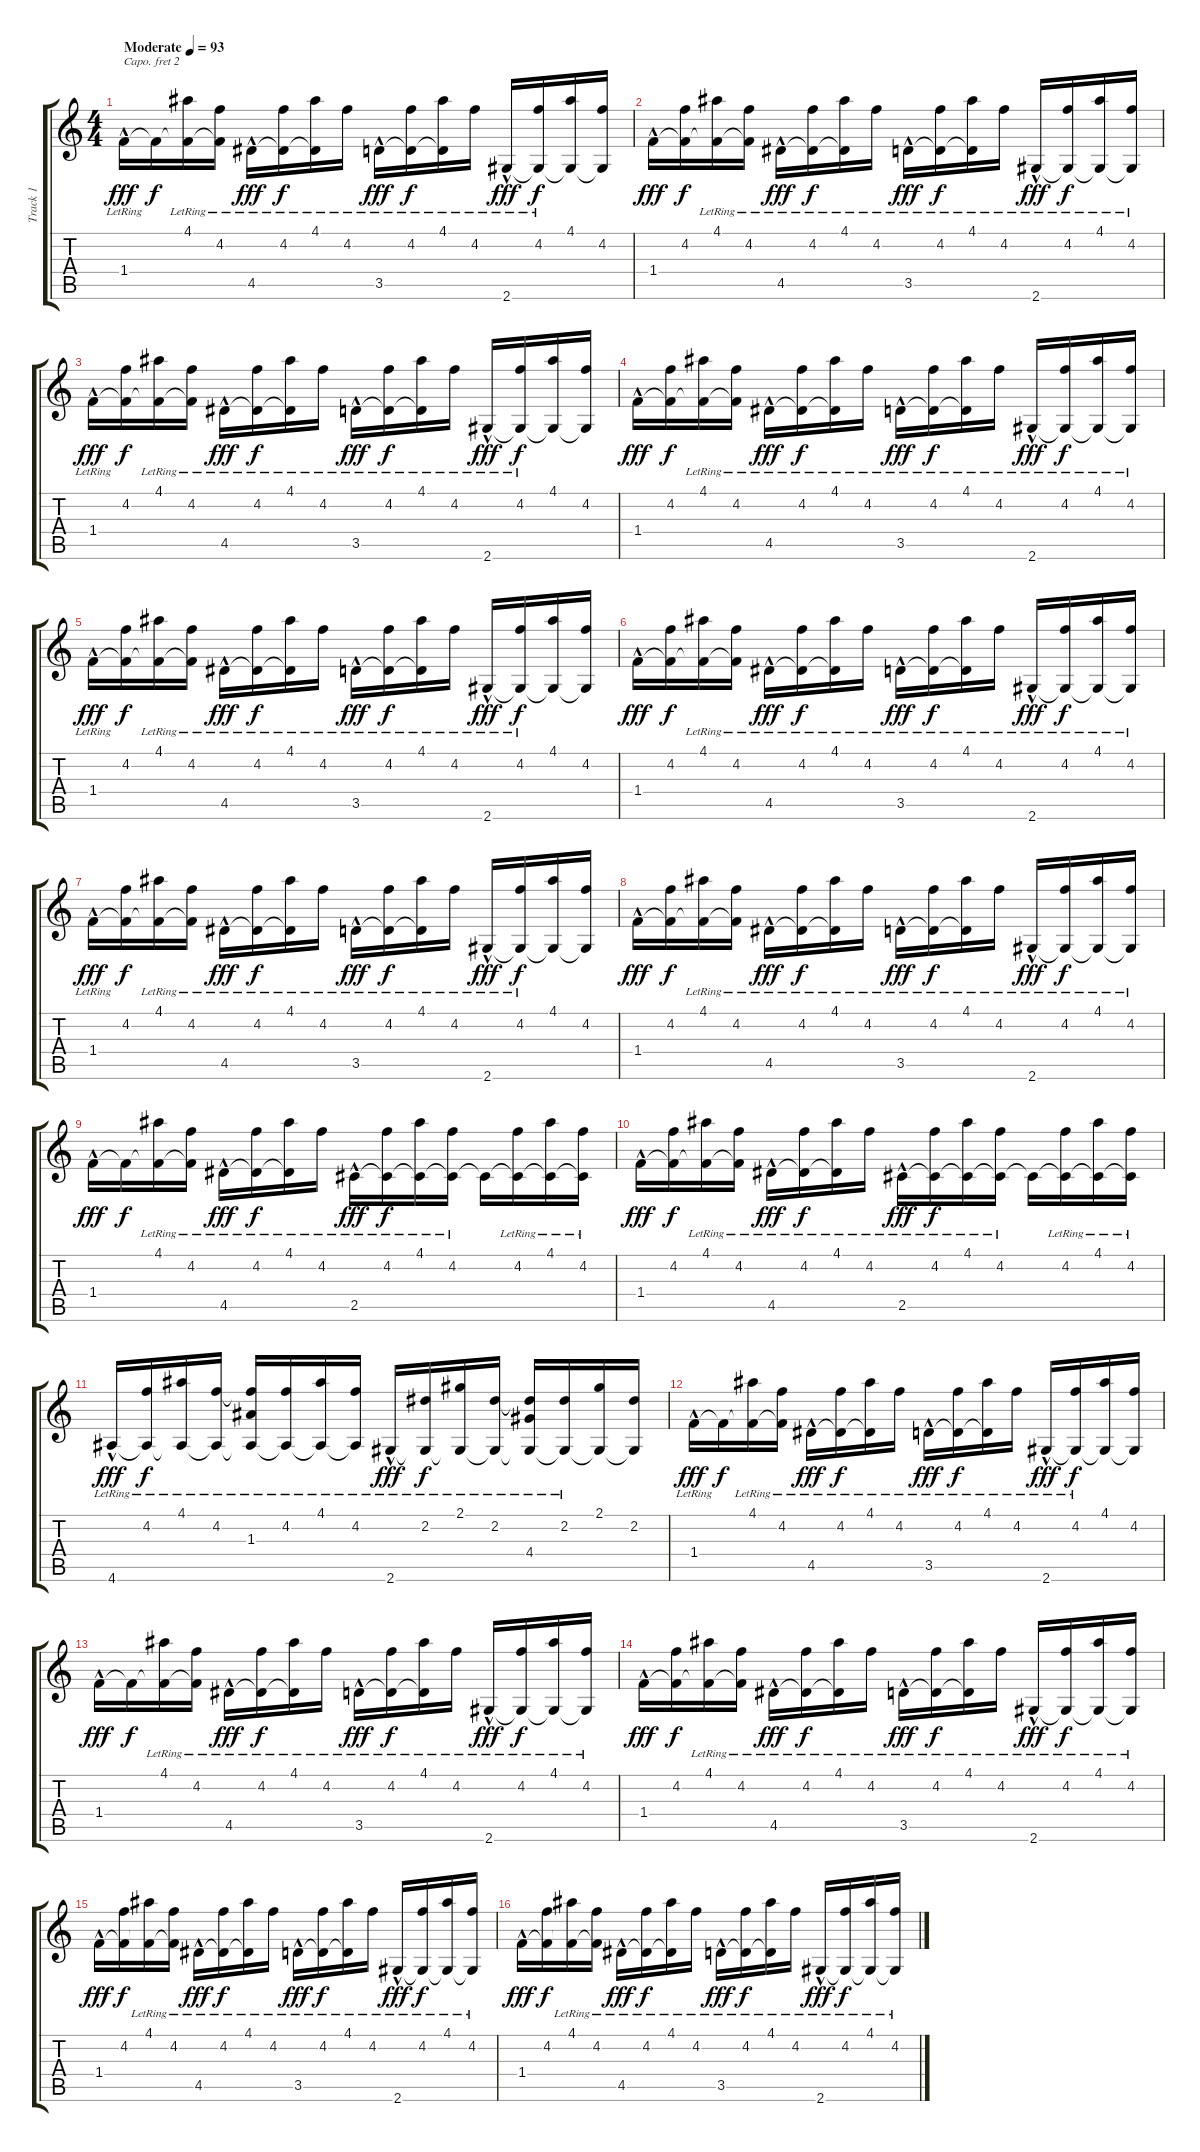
\track ("Track 1" "Track 1") {instrument acousticguitarsteel}
\staff {score tabs}
\capo 2
\tuning (E4 B3 G3 D3 A2 E2) {hide}
\ts (4 4)
\tempo (93 "Moderate")
\clef g2
\ks c
1.4{hac lr}.16{dy fff instrument acousticguitarsteel} 1.4{t}.16{dy f} (4.1{lr} 1.4{t}).16 (4.2{lr} 1.4{t}).16 4.5{hac lr}.16{dy fff} (4.2{lr} 4.5{t}).16{dy f} (4.1{lr} 4.5{t}).16 4.2{lr}.16 3.5{hac lr}.16{dy fff} (4.2{lr} 3.5{t}).16{dy f} (4.1{lr} 3.5{t}).16 4.2{lr}.16 2.6{hac lr}.16{dy fff} (4.2{lr} 2.6{t}).16{dy f} (4.1 2.6{t}).16 (4.2 2.6{t}).16 |
1.4{hac}.16{dy fff} (4.2 1.4{t}).16{dy f} (4.1{lr} 1.4{t}).16 (4.2{lr} 1.4{t}).16 4.5{hac lr}.16{dy fff} (4.2{lr} 4.5{t}).16{dy f} (4.1{lr} 4.5{t}).16 4.2{lr}.16 3.5{hac lr}.16{dy fff} (4.2{lr} 3.5{t}).16{dy f} (4.1{lr} 3.5{t}).16 4.2{lr}.16 2.6{hac lr}.16{dy fff} (4.2{lr} 2.6{t}).16{dy f} (4.1{lr} 2.6{t}).16 (4.2{lr} 2.6{t}).16 |
1.4{hac lr}.16{dy fff} (4.2 1.4{t}).16{dy f} (4.1{lr} 1.4{t}).16 (4.2{lr} 1.4{t}).16 4.5{hac lr}.16{dy fff} (4.2{lr} 4.5{t}).16{dy f} (4.1{lr} 4.5{t}).16 4.2{lr}.16 3.5{hac lr}.16{dy fff} (4.2{lr} 3.5{t}).16{dy f} (4.1{lr} 3.5{t}).16 4.2{lr}.16 2.6{hac lr}.16{dy fff} (4.2{lr} 2.6{t}).16{dy f} (4.1 2.6{t}).16 (4.2 2.6{t}).16 |
1.4{hac}.16{dy fff} (4.2 1.4{t}).16{dy f} (4.1{lr} 1.4{t}).16 (4.2{lr} 1.4{t}).16 4.5{hac lr}.16{dy fff} (4.2{lr} 4.5{t}).16{dy f} (4.1{lr} 4.5{t}).16 4.2{lr}.16 3.5{hac lr}.16{dy fff} (4.2{lr} 3.5{t}).16{dy f} (4.1{lr} 3.5{t}).16 4.2{lr}.16 2.6{hac lr}.16{dy fff} (4.2{lr} 2.6{t}).16{dy f} (4.1{lr} 2.6{t}).16 (4.2{lr} 2.6{t}).16 |
1.4{hac lr}.16{dy fff} (4.2 1.4{t}).16{dy f} (4.1{lr} 1.4{t}).16 (4.2{lr} 1.4{t}).16 4.5{hac lr}.16{dy fff} (4.2{lr} 4.5{t}).16{dy f} (4.1{lr} 4.5{t}).16 4.2{lr}.16 3.5{hac lr}.16{dy fff} (4.2{lr} 3.5{t}).16{dy f} (4.1{lr} 3.5{t}).16 4.2{lr}.16 2.6{hac lr}.16{dy fff} (4.2{lr} 2.6{t}).16{dy f} (4.1 2.6{t}).16 (4.2 2.6{t}).16 |
1.4{hac}.16{dy fff} (4.2 1.4{t}).16{dy f} (4.1{lr} 1.4{t}).16 (4.2{lr} 1.4{t}).16 4.5{hac lr}.16{dy fff} (4.2{lr} 4.5{t}).16{dy f} (4.1{lr} 4.5{t}).16 4.2{lr}.16 3.5{hac lr}.16{dy fff} (4.2{lr} 3.5{t}).16{dy f} (4.1{lr} 3.5{t}).16 4.2{lr}.16 2.6{hac lr}.16{dy fff} (4.2{lr} 2.6{t}).16{dy f} (4.1{lr} 2.6{t}).16 (4.2{lr} 2.6{t}).16 |
1.4{hac lr}.16{dy fff} (4.2 1.4{t}).16{dy f} (4.1{lr} 1.4{t}).16 (4.2{lr} 1.4{t}).16 4.5{hac lr}.16{dy fff} (4.2{lr} 4.5{t}).16{dy f} (4.1{lr} 4.5{t}).16 4.2{lr}.16 3.5{hac lr}.16{dy fff} (4.2{lr} 3.5{t}).16{dy f} (4.1{lr} 3.5{t}).16 4.2{lr}.16 2.6{hac lr}.16{dy fff} (4.2{lr} 2.6{t}).16{dy f} (4.1 2.6{t}).16 (4.2 2.6{t}).16 |
1.4{hac}.16{dy fff} (4.2 1.4{t}).16{dy f} (4.1{lr} 1.4{t}).16 (4.2{lr} 1.4{t}).16 4.5{hac lr}.16{dy fff} (4.2{lr} 4.5{t}).16{dy f} (4.1{lr} 4.5{t}).16 4.2{lr}.16 3.5{hac lr}.16{dy fff} (4.2{lr} 3.5{t}).16{dy f} (4.1{lr} 3.5{t}).16 4.2{lr}.16 2.6{hac lr}.16{dy fff} (4.2{lr} 2.6{t}).16{dy f} (4.1{lr} 2.6{t}).16 (4.2{lr} 2.6{t}).16 |
1.4{hac}.16{dy fff} 1.4{t}.16{dy f} (4.1{lr} 1.4{t}).16 (4.2{lr} 1.4{t}).16 4.5{hac lr}.16{dy fff} (4.2{lr} 4.5{t}).16{dy f} (4.1{lr} 4.5{t}).16 4.2{lr}.16 2.5{hac lr}.16{dy fff} (4.2{lr} 2.5{t}).16{dy f} (4.1{lr} 2.5{t}).16 (4.2{lr} 2.5{t}).16 2.5{t}.16 (4.2{lr} 2.5{t}).16 (4.1{lr} 2.5{t}).16 (4.2{lr} 2.5{t}).16 |
1.4{hac}.16{dy fff} (4.2 1.4{t}).16{dy f} (4.1{lr} 1.4{t}).16 (4.2{lr} 1.4{t}).16 4.5{hac lr}.16{dy fff} (4.2{lr} 4.5{t}).16{dy f} (4.1{lr} 4.5{t}).16 4.2{lr}.16 2.5{hac lr}.16{dy fff} (4.2{lr} 2.5{t}).16{dy f} (4.1{lr} 2.5{t}).16 (4.2{lr} 2.5{t}).16 2.5{t}.16 (4.2{lr} 2.5{t}).16 (4.1{lr} 2.5{t}).16 (4.2{lr} 2.5{t}).16 |
4.6{hac lr}.16{dy fff} (4.2{lr} 4.6{t}).16{dy f} (4.1{lr} 4.6{t}).16 (4.2{lr} 4.6{t}).16 (4.2{t} 1.3{lr} 4.6{t}).16 (4.2{lr} 4.6{t}).16 (4.1{lr} 4.6{t}).16 (4.2{lr} 4.6{t}).16 2.6{hac lr}.16{dy fff} (2.2{lr} 2.6{t}).16{dy f} (2.1{lr} 2.6{t}).16 (2.2{lr} 2.6{t}).16 (2.2{t} 4.4{lr} 2.6{t}).16 (2.2{lr} 2.6{t}).16 (2.1 2.6{t}).16 (2.2 2.6{t}).16 |
1.4{hac lr}.16{dy fff} 1.4{t}.16{dy f} (4.1{lr} 1.4{t}).16 (4.2{lr} 1.4{t}).16 4.5{hac lr}.16{dy fff} (4.2{lr} 4.5{t}).16{dy f} (4.1{lr} 4.5{t}).16 4.2{lr}.16 3.5{hac lr}.16{dy fff} (4.2{lr} 3.5{t}).16{dy f} (4.1{lr} 3.5{t}).16 4.2{lr}.16 2.6{hac lr}.16{dy fff} (4.2{lr} 2.6{t}).16{dy f} (4.1 2.6{t}).16 (4.2 2.6{t}).16 |
1.4{hac}.16{dy fff} 1.4{t}.16{dy f} (4.1{lr} 1.4{t}).16 (4.2{lr} 1.4{t}).16 4.5{hac lr}.16{dy fff} (4.2{lr} 4.5{t}).16{dy f} (4.1{lr} 4.5{t}).16 4.2{lr}.16 3.5{hac lr}.16{dy fff} (4.2{lr} 3.5{t}).16{dy f} (4.1{lr} 3.5{t}).16 4.2{lr}.16 2.6{hac lr}.16{dy fff} (4.2{lr} 2.6{t}).16{dy f} (4.1{lr} 2.6{t}).16 (4.2{lr} 2.6{t}).16 |
1.4{hac}.16{dy fff} (4.2 1.4{t}).16{dy f} (4.1{lr} 1.4{t}).16 (4.2{lr} 1.4{t}).16 4.5{hac lr}.16{dy fff} (4.2{lr} 4.5{t}).16{dy f} (4.1{lr} 4.5{t}).16 4.2{lr}.16 3.5{hac lr}.16{dy fff} (4.2{lr} 3.5{t}).16{dy f} (4.1{lr} 3.5{t}).16 4.2{lr}.16 2.6{hac lr}.16{dy fff} (4.2{lr} 2.6{t}).16{dy f} (4.1{lr} 2.6{t}).16 (4.2{lr} 2.6{t}).16 |
1.4{hac}.16{dy fff} (4.2 1.4{t}).16{dy f} (4.1{lr} 1.4{t}).16 (4.2{lr} 1.4{t}).16 4.5{hac lr}.16{dy fff} (4.2{lr} 4.5{t}).16{dy f} (4.1{lr} 4.5{t}).16 4.2{lr}.16 3.5{hac lr}.16{dy fff} (4.2{lr} 3.5{t}).16{dy f} (4.1{lr} 3.5{t}).16 4.2{lr}.16 2.6{hac lr}.16{dy fff} (4.2{lr} 2.6{t}).16{dy f} (4.1{lr} 2.6{t}).16 (4.2{lr} 2.6{t}).16 |
1.4{hac}.16{dy fff} (4.2 1.4{t}).16{dy f} (4.1{lr} 1.4{t}).16 (4.2{lr} 1.4{t}).16 4.5{hac lr}.16{dy fff} (4.2{lr} 4.5{t}).16{dy f} (4.1{lr} 4.5{t}).16 4.2{lr}.16 3.5{hac lr}.16{dy fff} (4.2{lr} 3.5{t}).16{dy f} (4.1{lr} 3.5{t}).16 4.2{lr}.16 2.6{hac lr}.16{dy fff} (4.2{lr} 2.6{t}).16{dy f} (4.1{lr} 2.6{t}).16 (4.2{lr} 2.6{t}).16
